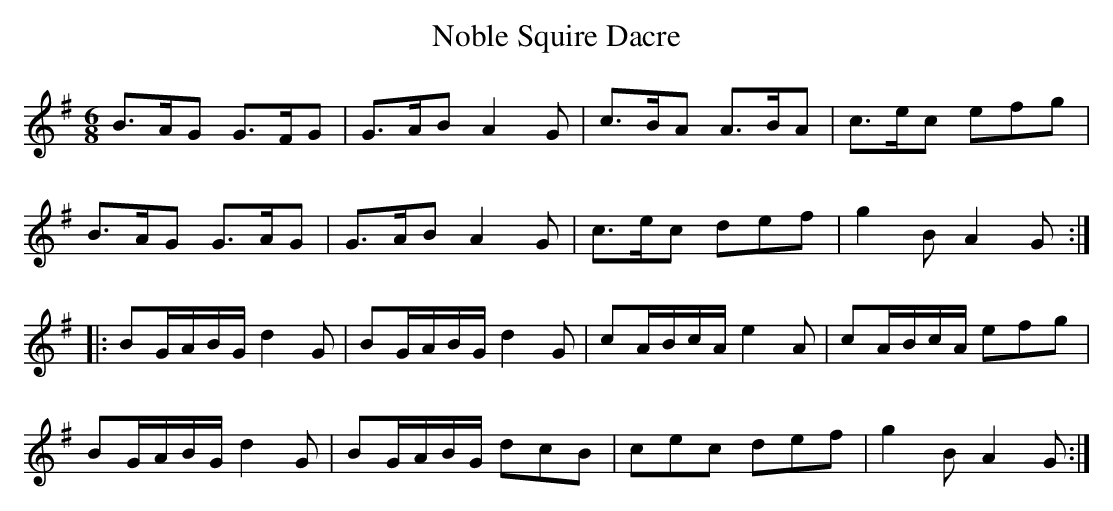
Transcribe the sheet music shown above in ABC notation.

X:1
T:Noble Squire Dacre
L:1/8
M:6/8
K:G major
B>AG G>FG | G>AB A2G | c>BA A>BA | c>ec efg |
B>AG G>AG | G>AB A2G | c>ec def | g2B A2G ::
BG/A/B/G/ d2G | BG/A/B/G/ d2G | cA/B/c/A/ e2A | cA/B/c/A/ efg |
BG/A/B/G/ d2G | BG/A/B/G/ dcB | cec def | g2B A2G :|
